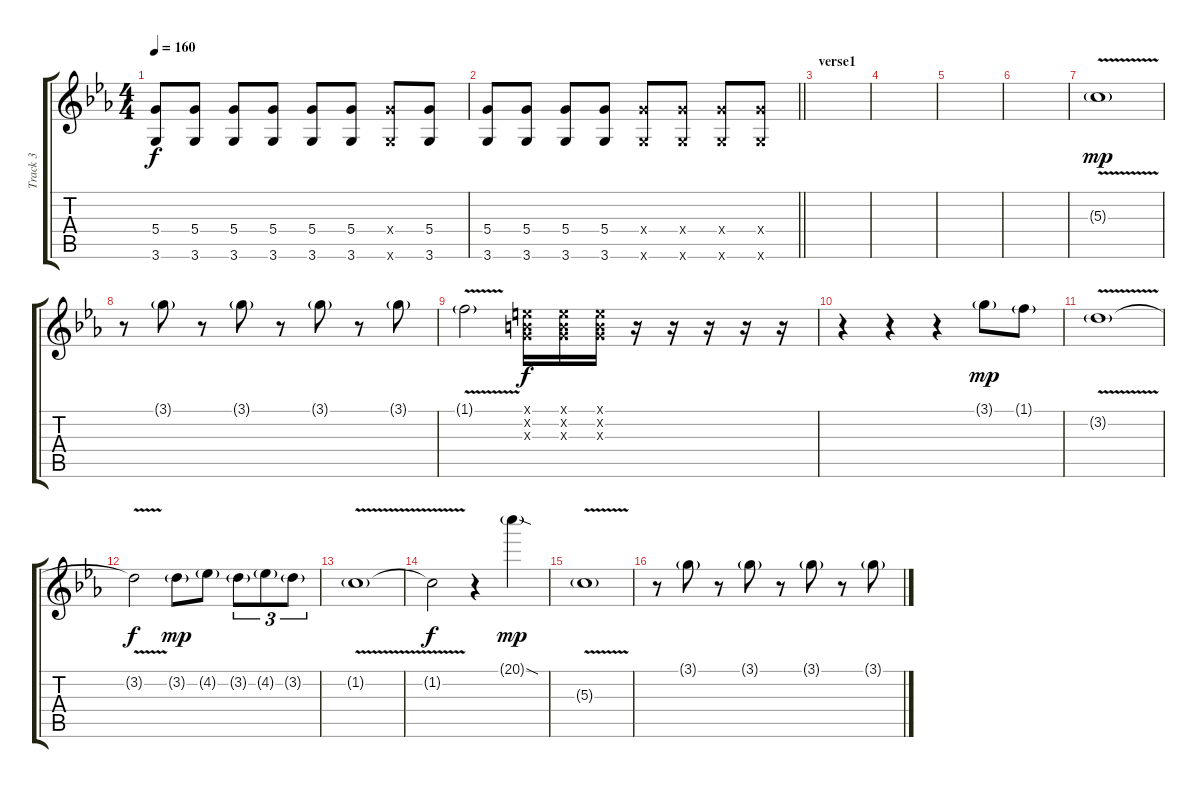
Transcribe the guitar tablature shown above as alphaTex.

\track ("Track 3" "Track 3") {instrument overdrivenguitar}
\staff {score tabs}
\tuning (E4 B3 G3 D3 A2 E2) {hide}
\ts (4 4)
\tempo 160
\clef g2
\ks cminor
(5.4 3.6).8{dy f} (5.4 3.6).8 (5.4 3.6).8 (5.4 3.6).8 (5.4 3.6).8 (5.4 3.6).8 (5.4{x} 3.6{x}).8 (5.4 3.6).8 |
\barLineRight lightlight
(5.4 3.6).8 (5.4 3.6).8 (5.4 3.6).8 (5.4 3.6).8 (5.4{x} 3.6{x}).8 (5.4{x} 3.6{x}).8 (5.4{x} 3.6{x}).8 (5.4{x} 3.6{x}).8 |
\section ("" "verse1")
|
|
|
|
5.3{v g}.1{dy mp} |
r.8 3.1{g}.8 r.8 3.1{g}.8 r.8 3.1{g}.8 r.8 3.1{g}.8 |
1.1{v g}.2 (0.1{x} 0.2{x} 0.3{x}).16{dy f} (0.1{x} 0.2{x} 0.3{x}).16 (0.1{x} 0.2{x} 0.3{x}).16 r.16 r.16 r.16 r.16 r.16 |
r.4 r.4 r.4 3.1{g}.8{dy mp} 1.1{g}.8 |
3.2{v g}.1 |
3.2{v t}.2{dy f} 3.2{g}.8{dy mp} 4.2{g}.8 3.2{g}.8{tu (3 2)} 4.2{g}.8{tu (3 2)} 3.2{g}.8{tu (3 2)} |
1.2{v g}.1 |
1.2{t}.2{dy f} r.4 20.1{sod g}.4{dy mp} |
5.3{v g}.1 |
r.8 3.1{g}.8 r.8 3.1{g}.8 r.8 3.1{g}.8 r.8 3.1{g}.8
